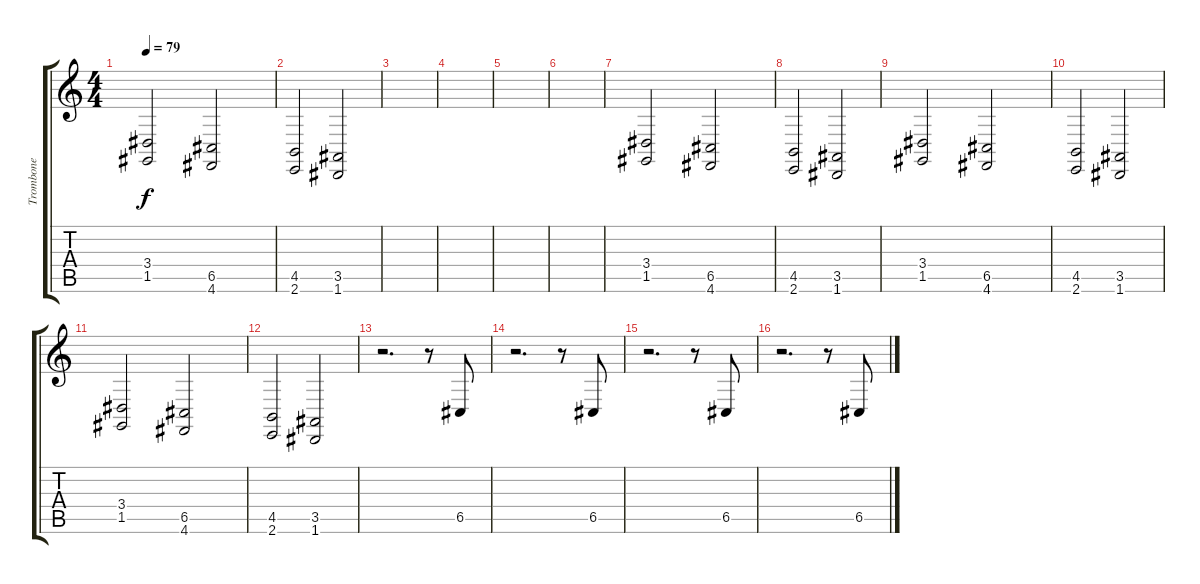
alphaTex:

\track ("Trombone" "Trombone") {instrument trombone}
\staff {score tabs}
\tuning (D4 A3 F3 C3 G2 D2) {hide}
\ts (4 4)
\tempo 79
\clef g2
\ks c
(3.4 1.5).2{dy f} (6.5 4.6).2 |
(4.5 2.6).2 (3.5 1.6).2 |
|
|
|
|
(3.4 1.5).2 (6.5 4.6).2 |
(4.5 2.6).2 (3.5 1.6).2 |
(3.4 1.5).2 (6.5 4.6).2 |
(4.5 2.6).2 (3.5 1.6).2 |
(3.4 1.5).2 (6.5 4.6).2 |
(4.5 2.6).2 (3.5 1.6).2 |
r.2{d} r.8 6.5.8 |
r.2{d} r.8 6.5.8 |
r.2{d} r.8 6.5.8 |
r.2{d} r.8 6.5.8
